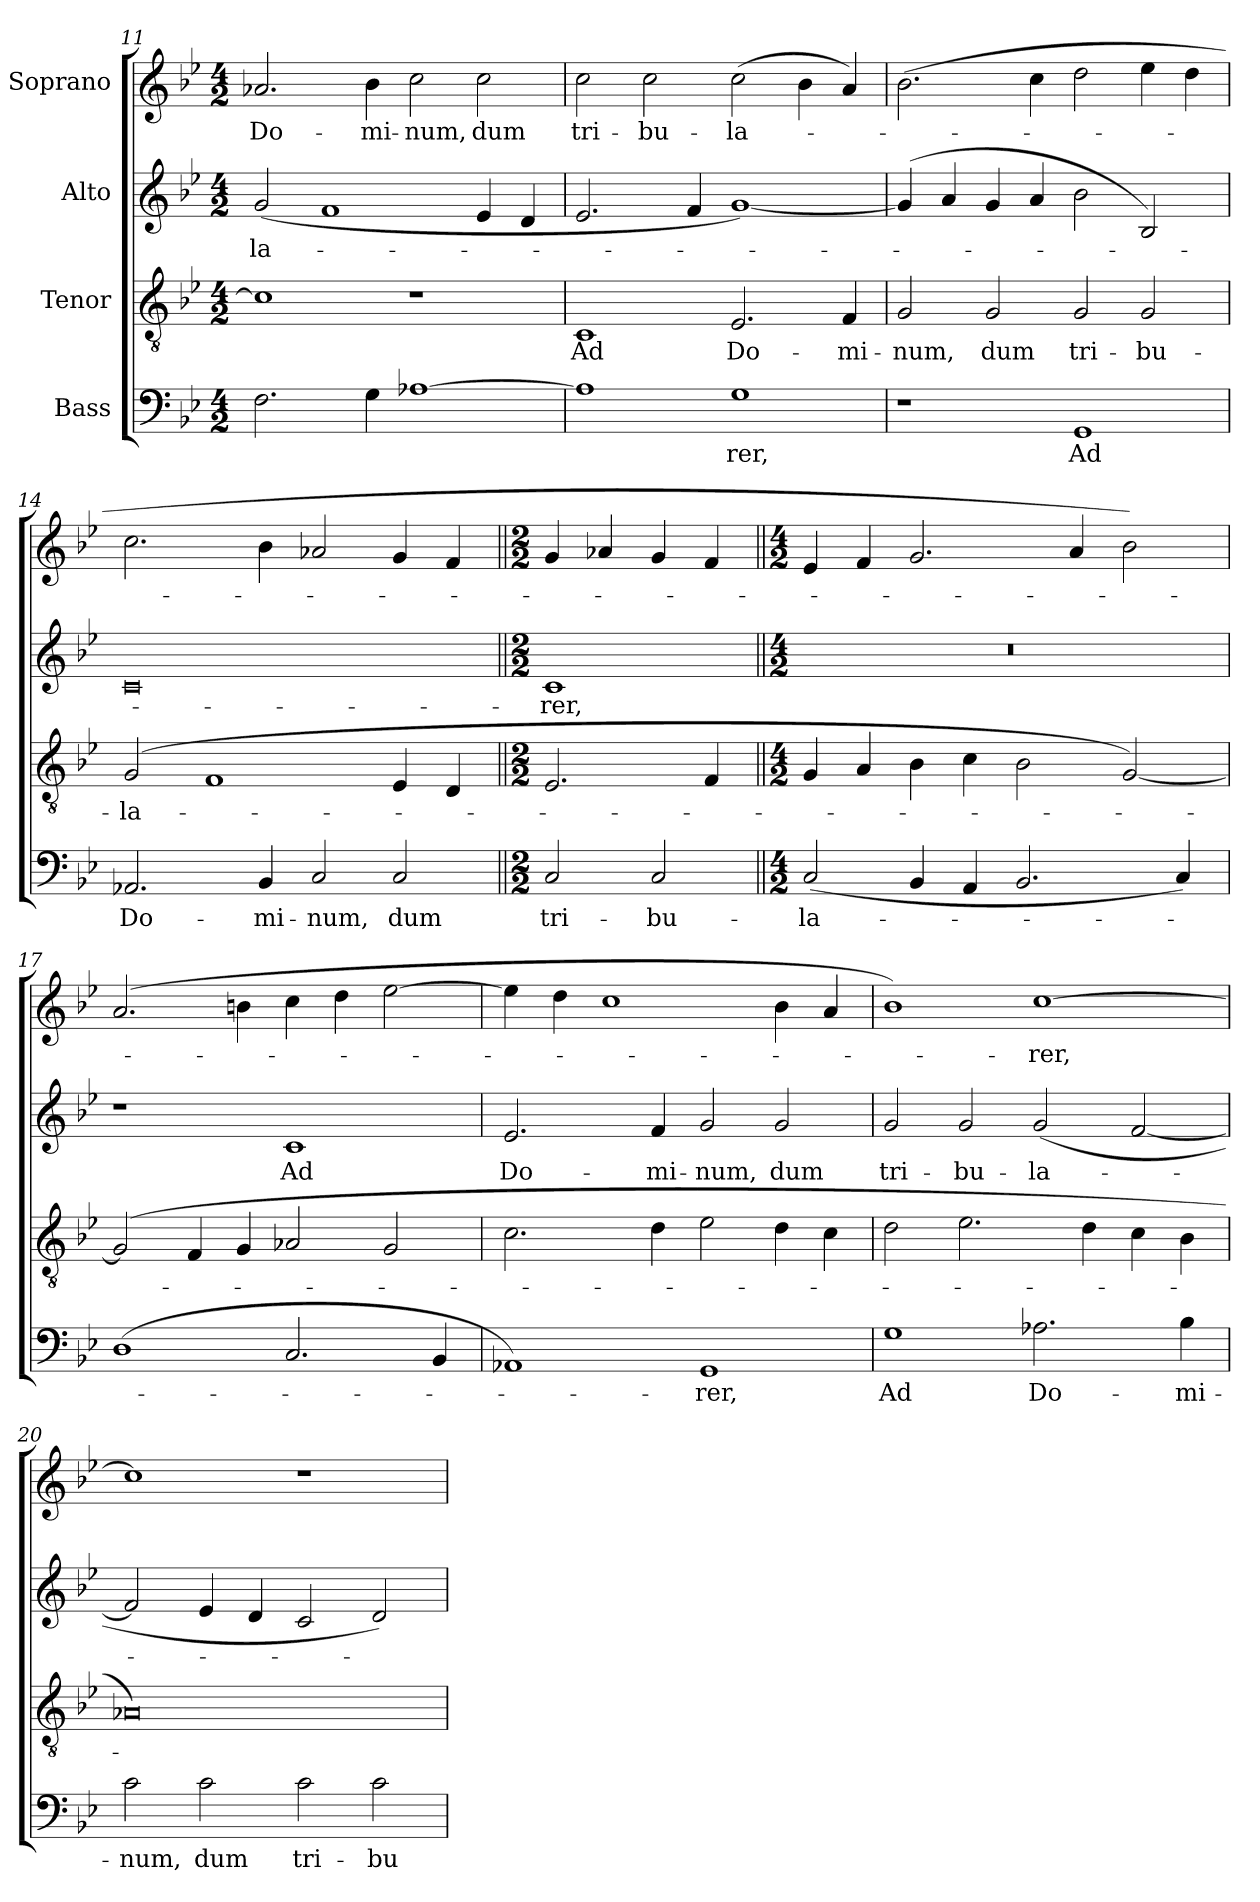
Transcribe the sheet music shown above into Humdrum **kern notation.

**kern	**text	**kern	**text	**kern	**text	**kern	**text
*part4	*part4	*part3	*part3	*part2	*part2	*part1	*part1
*staff4	*staff4	*staff3	*staff3	*staff2	*staff2	*staff1	*staff1
*I"Bass	*	*I"Tenor	*	*I"Alto	*	*I"Soprano	*
*clefF4	*	*clefGv2	*	*clefG2	*	*clefG2	*
*k[b-e-]	*	*k[b-e-]	*	*k[b-e-]	*	*k[b-e-]	*
*B-:	*	*B-:	*	*B-:	*	*B-:	*
*M4/2	*	*M4/2	*	*M4/2	*	*M4/2	*
=11	=11	=11	=11	=11	=11	=11	=11
2.F\	.	1c]	.	(2g/	-la-	2.a-X/	Do-
.	.	.	.	1f	.	.	.
4G\	.	.	.	.	.	4b-\	-mi-
[1A-X	.	1r	.	.	.	2cc\	-num,
.	.	.	.	4e-/	.	2cc\	dum
.	.	.	.	4d/	.	.	.
=12	=12	=12	=12	=12	=12	=12	=12
1A-]	.	1C	Ad	2.e-/	.	2cc\	tri-
.	.	.	.	.	.	2cc\	-bu-
.	.	.	.	4f/	.	.	.
1G	-rer,	2.E-/	Do-	[1g)	.	(2cc\	-la-
.	.	.	.	.	.	4b-\	.
.	.	4F/	-mi-	.	.	4a/)	.
!!LO:LB:g=z
=13	=13	=13	=13	=13	=13	=13	=13
1r	.	2G/	-num,	(4g/]	.	(2.b-\	.
.	.	.	.	4a/	.	.	.
.	.	2G/	dum	4g/	.	.	.
.	.	.	.	4a/	.	4cc\	.
1GG	Ad	2G/	tri-	2b-\	.	2dd\	.
.	.	2G/	-bu-	2B-/)	.	4ee-\	.
.	.	.	.	.	.	4dd\	.
=14	=14	=14	=14	=14	=14	=14	=14
2.AA-X/	Do-	(2G/	-la-	0c	.	2.cc\	.
.	.	1F	.	.	.	.	.
4BB-/	-mi-	.	.	.	.	4b-\	.
2C/	-num,	.	.	.	.	2a-X/	.
2C/	dum	4E-/	.	.	.	4g/	.
.	.	4D/	.	.	.	4f/	.
=15||	=15||	=15||	=15||	=15||	=15||	=15||	=15||
*M2/2	*	*M2/2	*	*M2/2	*	*M2/2	*
2C/	tri-	2.E-/	.	1c	-rer,	4g/	.
.	.	.	.	.	.	4a-X/	.
2C/	-bu-	.	.	.	.	4g/	.
.	.	4F/	.	.	.	4f/	.
=16||	=16||	=16||	=16||	=16||	=16||	=16||	=16||
*M4/2	*	*M4/2	*	*M4/2	*	*M4/2	*
(2C/	-la-	4G/	.	0r	.	4e-/	.
.	.	4A/	.	.	.	4f/	.
4BB-/	.	4B-\	.	.	.	2.g/	.
4AA/	.	4c\	.	.	.	.	.
2.BB-/	.	2B-\	.	.	.	.	.
.	.	.	.	.	.	4a/	.
.	.	[2G/)	.	.	.	2b-\)	.
4C/)	.	.	.	.	.	.	.
!!LO:LB:g=z
=17	=17	=17	=17	=17	=17	=17	=17
(1D	.	(2G/]	.	1r	.	(2.a/	.
.	.	4F/	.	.	.	.	.
.	.	4G/	.	.	.	4bn\	.
2.C/	.	2A-X/	.	1c	Ad	4cc\	.
.	.	.	.	.	.	4dd\	.
.	.	2G/	.	.	.	[2ee-\	.
4BB-/	.	.	.	.	.	.	.
=18	=18	=18	=18	=18	=18	=18	=18
1AA-X)	.	2.c\	.	2.e-/	Do-	4ee-\]	.
.	.	.	.	.	.	4dd\	.
.	.	.	.	.	.	1cc	.
.	.	4d\	.	4f/	-mi-	.	.
1GG	-rer,	2e-\	.	2g/	-num,	.	.
.	.	4d\	.	2g/	dum	4b-\	.
.	.	4c\	.	.	.	4a/	.
=19	=19	=19	=19	=19	=19	=19	=19
1G	Ad	2d\	.	2g/	tri-	1b-)	.
.	.	2.e-\	.	2g/	-bu-	.	.
2.A-X\	Do-	.	.	(2g/	-la-	[1cc	-rer,
.	.	4d\	.	.	.	.	.
.	.	4c\	.	[2f/	.	.	.
4B-\	-mi-	4B-\	.	.	.	.	.
=20	=20	=20	=20	=20	=20	=20	=20
2c\	-num,	0A-X)	.	2f/]	.	1cc]	.
2c\	dum	.	.	4e-/	.	.	.
.	.	.	.	4d/	.	.	.
2c\	tri-	.	.	2c/	.	1r	.
2c\	-bu-	.	.	2d/)	.	.	.
=	=	=	=	=	=	=	=
*-	*-	*-	*-	*-	*-	*-	*-
